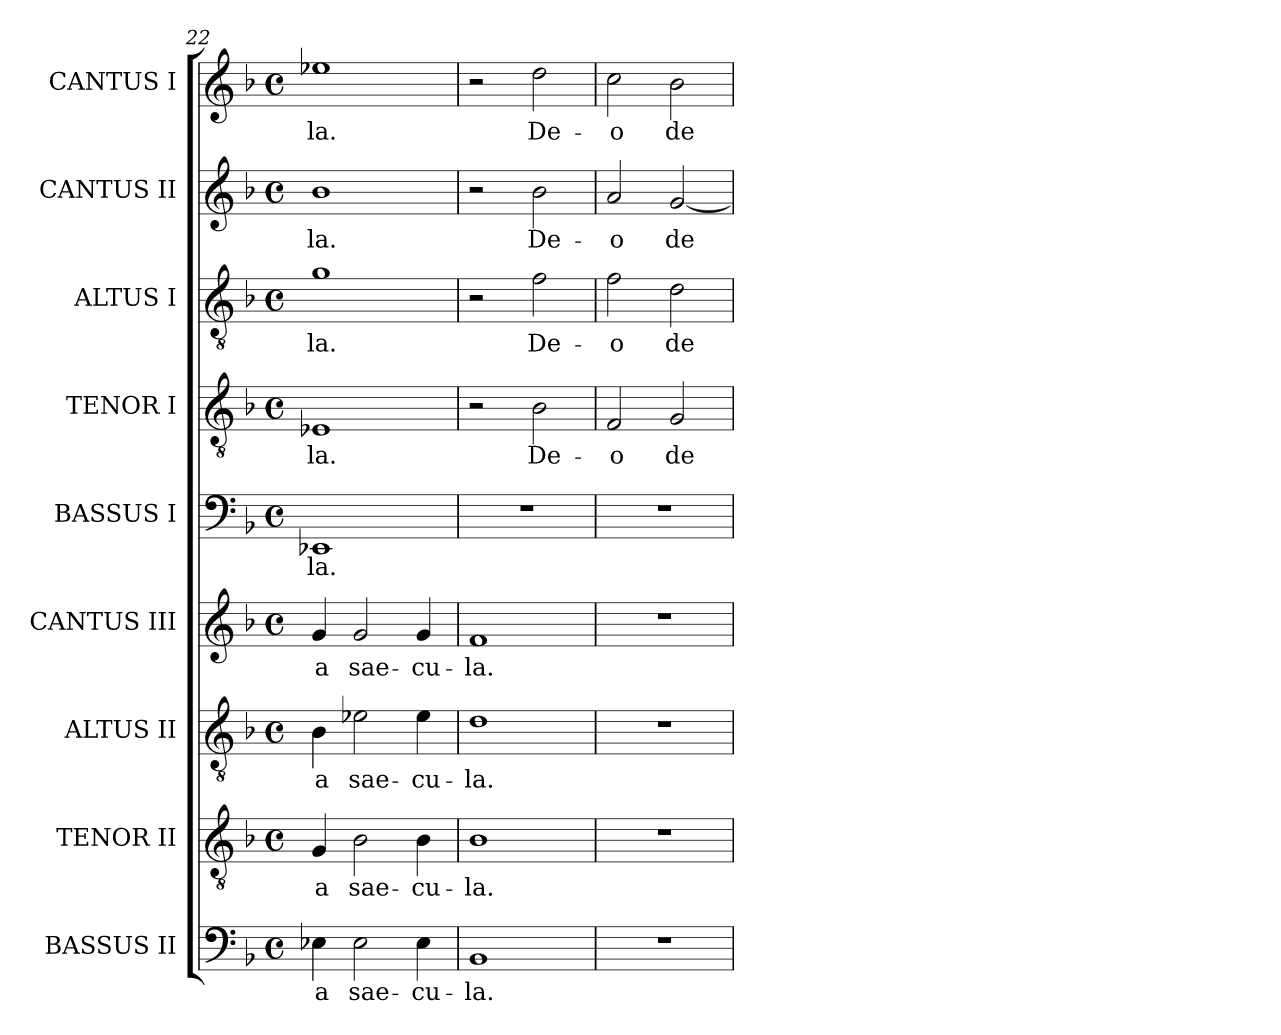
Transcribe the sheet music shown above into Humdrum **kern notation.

**kern	**text	**kern	**text	**kern	**text	**kern	**text	**kern	**text	**kern	**text	**kern	**text	**kern	**text	**kern	**text
*part9	*part9	*part8	*part8	*part7	*part7	*part6	*part6	*part5	*part5	*part4	*part4	*part3	*part3	*part2	*part2	*part1	*part1
*staff9	*staff9	*staff8	*staff8	*staff7	*staff7	*staff6	*staff6	*staff5	*staff5	*staff4	*staff4	*staff3	*staff3	*staff2	*staff2	*staff1	*staff1
*I"BASSUS II	*	*I"TENOR II	*	*I"ALTUS II	*	*I"CANTUS III	*	*I"BASSUS I	*	*I"TENOR I	*	*I"ALTUS I	*	*I"CANTUS II	*	*I"CANTUS I	*
*I'B. II	*	*I'T. II	*	*I'A. II	*	*I'C. III	*	*I'B. I	*	*I'T. I	*	*I'A. I	*	*I'C. II	*	*I'C. I	*
!!LO:PB:g=z
*clefF4	*	*clefGv2	*	*clefGv2	*	*clefG2	*	*clefF4	*	*clefGv2	*	*clefGv2	*	*clefG2	*	*clefG2	*
*	*	*ITrd7c12	*	*ITrd7c12	*	*	*	*	*	*ITrd7c12	*	*ITrd7c12	*	*	*	*	*
*k[b-]	*	*k[b-]	*	*k[b-]	*	*k[b-]	*	*k[b-]	*	*k[b-]	*	*k[b-]	*	*k[b-]	*	*k[b-]	*
*F:	*	*F:	*	*F:	*	*F:	*	*F:	*	*F:	*	*F:	*	*F:	*	*F:	*
*M4/4	*	*M4/4	*	*M4/4	*	*M4/4	*	*M4/4	*	*M4/4	*	*M4/4	*	*M4/4	*	*M4/4	*
*met(c)	*	*met(c)	*	*met(c)	*	*met(c)	*	*met(c)	*	*met(c)	*	*met(c)	*	*met(c)	*	*met(c)	*
=22	=22	=22	=22	=22	=22	=22	=22	=22	=22	=22	=22	=22	=22	=22	=22	=22	=22
!	!LO:LY:b:color=#000000	!	!	!	!	!	!	!	!	!	!	!	!	!	!	!	!
!	!	!	!LO:LY:b:color=#000000	!	!	!	!	!	!	!	!	!	!	!	!	!	!
!	!	!	!	!	!LO:LY:b:color=#000000	!	!	!	!	!	!	!	!	!	!	!	!
!	!	!	!	!	!	!	!LO:LY:b:color=#000000	!	!	!	!	!	!	!	!	!	!
!	!	!	!	!	!	!	!	!	!LO:LY:b:color=#000000	!	!	!	!	!	!	!	!
!	!	!	!	!	!	!	!	!	!	!	!LO:LY:b:color=#000000	!	!	!	!	!	!
!	!	!	!	!	!	!	!	!	!	!	!	!	!LO:LY:b:color=#000000	!	!	!	!
!	!	!	!	!	!	!	!	!	!	!	!	!	!	!	!LO:LY:b:color=#000000	!	!
!	!	!	!	!	!	!	!	!	!	!	!	!	!	!	!	!	!LO:LY:b:color=#000000
4E-Xi\	-a	4GGi/	-a	4BB-i\	-a	4gi/	-a	1EE-Xi	-la.	1EE-Xi	-la.	1Gi	-la.	1b-i	-la.	1ee-Xi	-la.
!	!LO:LY:b:color=#000000	!	!	!	!	!	!	!	!	!	!	!	!	!	!	!	!
!	!	!	!LO:LY:b:color=#000000	!	!	!	!	!	!	!	!	!	!	!	!	!	!
!	!	!	!	!	!LO:LY:b:color=#000000	!	!	!	!	!	!	!	!	!	!	!	!
!	!	!	!	!	!	!	!LO:LY:b:color=#000000	!	!	!	!	!	!	!	!	!	!
2E-i\	sae-	2BB-i\	sae-	2E-Xi\	sae-	2gi/	sae-	.	.	.	.	.	.	.	.	.	.
!	!LO:LY:b:color=#000000	!	!	!	!	!	!	!	!	!	!	!	!	!	!	!	!
!	!	!	!LO:LY:b:color=#000000	!	!	!	!	!	!	!	!	!	!	!	!	!	!
!	!	!	!	!	!LO:LY:b:color=#000000	!	!	!	!	!	!	!	!	!	!	!	!
!	!	!	!	!	!	!	!LO:LY:b:color=#000000	!	!	!	!	!	!	!	!	!	!
4E-i\	-cu-	4BB-i\	-cu-	4E-i\	-cu-	4gi/	-cu-	.	.	.	.	.	.	.	.	.	.
=23	=23	=23	=23	=23	=23	=23	=23	=23	=23	=23	=23	=23	=23	=23	=23	=23	=23
!	!LO:LY:b:color=#000000	!	!	!	!	!	!	!	!	!	!	!	!	!	!	!	!
!	!	!	!LO:LY:b:color=#000000	!	!	!	!	!	!	!	!	!	!	!	!	!	!
!	!	!	!	!	!LO:LY:b:color=#000000	!	!	!	!	!	!	!	!	!	!	!	!
!	!	!	!	!	!	!	!LO:LY:b:color=#000000	!	!	!	!	!	!	!	!	!	!
1BB-i	-la.	1BB-i	-la.	1Di	-la.	1fi	-la.	1r	.	2r	.	2r	.	2r	.	2r	.
!	!	!	!	!	!	!	!	!	!	!	!LO:LY:b:color=#000000	!	!	!	!	!	!
!	!	!	!	!	!	!	!	!	!	!	!	!	!LO:LY:b:color=#000000	!	!	!	!
!	!	!	!	!	!	!	!	!	!	!	!	!	!	!	!LO:LY:b:color=#000000	!	!
!	!	!	!	!	!	!	!	!	!	!	!	!	!	!	!	!	!LO:LY:b:color=#000000
.	.	.	.	.	.	.	.	.	.	2BB-i\	De-	2Fi\	De-	2b-i\	De-	2ddi\	De-
=24	=24	=24	=24	=24	=24	=24	=24	=24	=24	=24	=24	=24	=24	=24	=24	=24	=24
!	!	!	!	!	!	!	!	!	!	!	!LO:LY:b:color=#000000	!	!	!	!	!	!
!	!	!	!	!	!	!	!	!	!	!	!	!	!LO:LY:b:color=#000000	!	!	!	!
!	!	!	!	!	!	!	!	!	!	!	!	!	!	!	!LO:LY:b:color=#000000	!	!
!	!	!	!	!	!	!	!	!	!	!	!	!	!	!	!	!	!LO:LY:b:color=#000000
1r	.	1r	.	1r	.	1r	.	1r	.	2FFi/	-o	2Fi\	-o	2ai/	-o	2cci\	-o
!	!	!	!	!	!	!	!	!	!	!	!LO:LY:b:color=#000000	!	!	!	!	!	!
!	!	!	!	!	!	!	!	!	!	!	!	!	!LO:LY:b:color=#000000	!	!	!	!
!	!	!	!	!	!	!	!	!	!	!	!	!	!	!	!LO:LY:b:color=#000000	!	!
!	!	!	!	!	!	!	!	!	!	!	!	!	!	!	!	!	!LO:LY:b:color=#000000
.	.	.	.	.	.	.	.	.	.	2GGi/	de	2Di\	de	[<2gi/	de	2b-i\	de
=	=	=	=	=	=	=	=	=	=	=	=	=	=	=	=	=	=
*-	*-	*-	*-	*-	*-	*-	*-	*-	*-	*-	*-	*-	*-	*-	*-	*-	*-
